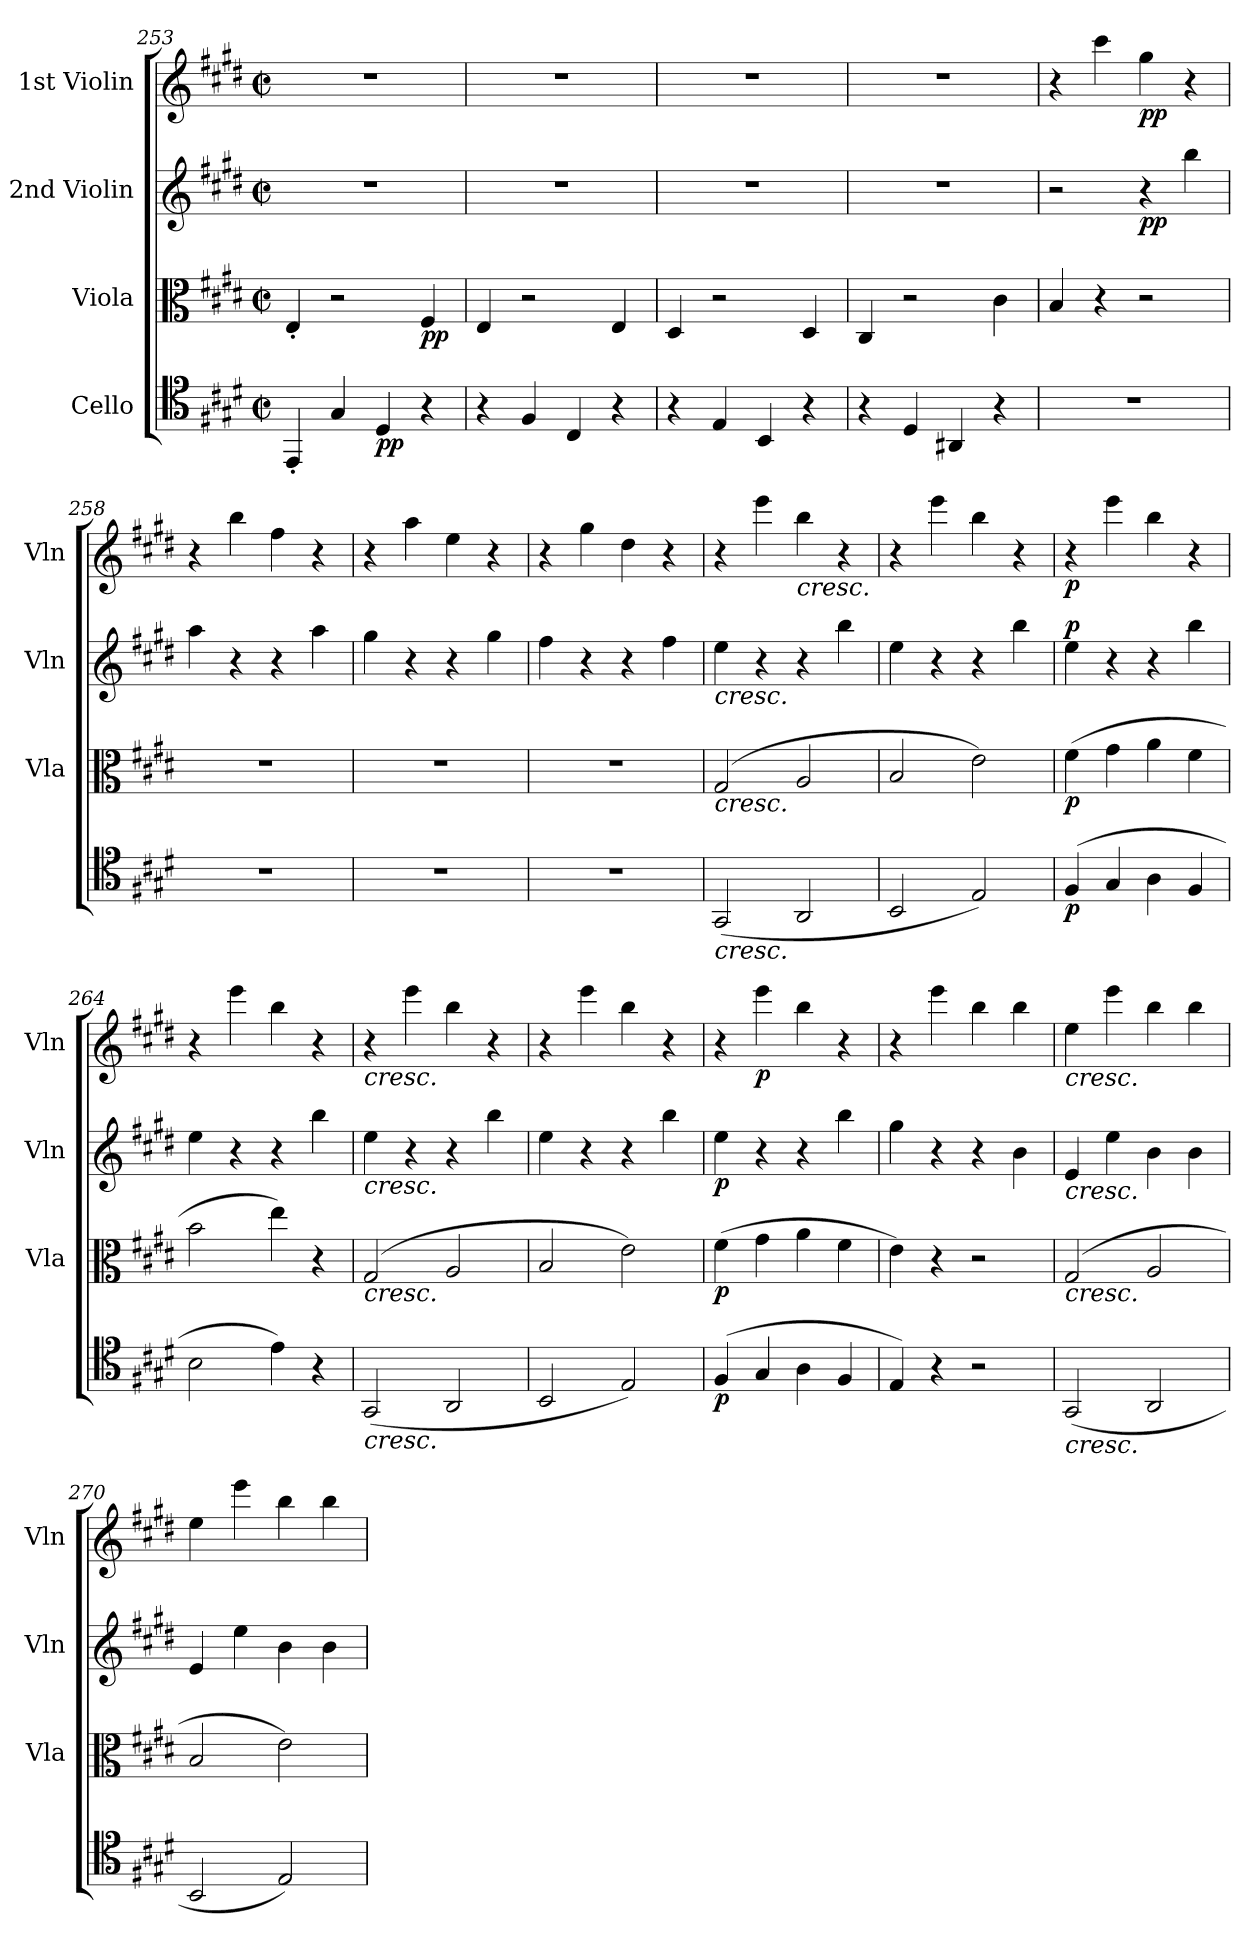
**kern	**dynam	**kern	**dynam	**kern	**dynam	**kern	**dynam
*part4	*part4	*part3	*part3	*part2	*part2	*part1	*part1
*staff4	*staff4	*staff3	*staff3	*staff2	*staff2	*staff1	*staff1
*I"Cello	*	*I"Viola	*	*I"2nd Violin	*	*I"1st Violin	*
*	*	*I'Vla	*	*I'Vln	*	*I'Vln	*
*clefC4	*	*clefC3	*	*clefG2	*	*clefG2	*
*k[f#c#g#d#]	*	*k[f#c#g#d#]	*	*k[f#c#g#d#]	*	*k[f#c#g#d#]	*
*E:	*	*E:	*	*E:	*	*E:	*
*M2/2	*	*M2/2	*	*M2/2	*	*M2/2	*
*met(c|)	*	*met(c|)	*	*met(c|)	*	*met(c|)	*
=253	=253	=253	=253	=253	=253	=253	=253
4EE'	.	4E'	.	1r	.	1r	.
4G#	.	2r	.	.	.	.	.
4D#	pp	.	.	.	.	.	.
4r	.	4F#	pp	.	.	.	.
=254	=254	=254	=254	=254	=254	=254	=254
4r	.	4E	.	1r	.	1r	.
4F#	.	2r	.	.	.	.	.
4C#	.	.	.	.	.	.	.
4r	.	4E	.	.	.	.	.
=255	=255	=255	=255	=255	=255	=255	=255
4r	.	4D#	.	1r	.	1r	.
4E	.	2r	.	.	.	.	.
4BB	.	.	.	.	.	.	.
4r	.	4D#	.	.	.	.	.
=256	=256	=256	=256	=256	=256	=256	=256
4r	.	4C#	.	1r	.	1r	.
4D#	.	2r	.	.	.	.	.
4AA#X	.	.	.	.	.	.	.
4r	.	4c#	.	.	.	.	.
=257	=257	=257	=257	=257	=257	=257	=257
1r	.	4B	.	2r	.	4r	.
.	.	4r	.	.	.	4ccc#	.
.	.	2r	.	4r	pp	4gg#	pp
.	.	.	.	4bb	.	4r	.
=258	=258	=258	=258	=258	=258	=258	=258
1r	.	1r	.	4aa	.	4r	.
.	.	.	.	4r	.	4bb	.
.	.	.	.	4r	.	4ff#	.
.	.	.	.	4aa	.	4r	.
=259	=259	=259	=259	=259	=259	=259	=259
1r	.	1r	.	4gg#	.	4r	.
.	.	.	.	4r	.	4aa	.
.	.	.	.	4r	.	4ee	.
.	.	.	.	4gg#	.	4r	.
=260	=260	=260	=260	=260	=260	=260	=260
1r	.	1r	.	4ff#	.	4r	.
.	.	.	.	4r	.	4gg#	.
.	.	.	.	4r	.	4dd#	.
.	.	.	.	4ff#	.	4r	.
=261	=261	=261	=261	=261	=261	=261	=261
!	!	!	!	!LO:TX:b:i:t=cresc.	!	!	!
!	!	!LO:TX:b:i:t=cresc.	!	!	!	!	!
!LO:TX:b:i:t=cresc.	!	!	!	!	!	!	!
(2GG#	.	(2G#	.	4ee	.	4r	.
.	.	.	.	4r	.	4eee	.
!	!	!	!	!	!	!LO:TX:b:i:t=cresc.	!
2AA	.	2A	.	4r	.	4bb	.
.	.	.	.	4bb	.	4r	.
=262	=262	=262	=262	=262	=262	=262	=262
2BB	.	2B	.	4ee	.	4r	.
.	.	.	.	4r	.	4eee	.
2E)	.	2e)	.	4r	.	4bb	.
.	.	.	.	4bb	.	4r	.
=263	=263	=263	=263	=263	=263	=263	=263
!	!	!	!	!	!LO:DY:a	!	!
(4F#	p	(4f#	p	4ee	p	4r	p
4G#	.	4g#	.	4r	.	4eee	.
4A	.	4a	.	4r	.	4bb	.
4F#	.	4f#	.	4bb	.	4r	.
=264	=264	=264	=264	=264	=264	=264	=264
2B	.	2b	.	4ee	.	4r	.
.	.	.	.	4r	.	4eee	.
4e)	.	4ee)	.	4r	.	4bb	.
4r	.	4r	.	4bb	.	4r	.
=265	=265	=265	=265	=265	=265	=265	=265
!	!	!	!	!	!	!LO:TX:b:i:t=cresc.	!
!	!	!	!	!LO:TX:b:i:t=cresc.	!	!	!
!	!	!LO:TX:b:i:t=cresc.	!	!	!	!	!
!LO:TX:b:i:t=cresc.	!	!	!	!	!	!	!
(2GG#	.	(2G#	.	4ee	.	4r	.
.	.	.	.	4r	.	4eee	.
2AA	.	2A	.	4r	.	4bb	.
.	.	.	.	4bb	.	4r	.
=266	=266	=266	=266	=266	=266	=266	=266
2BB	.	2B	.	4ee	.	4r	.
.	.	.	.	4r	.	4eee	.
2E)	.	2e)	.	4r	.	4bb	.
.	.	.	.	4bb	.	4r	.
=267	=267	=267	=267	=267	=267	=267	=267
(4F#	p	(4f#	p	4ee	p	4r	.
4G#	.	4g#	.	4r	.	4eee	p
4A	.	4a	.	4r	.	4bb	.
4F#	.	4f#	.	4bb	.	4r	.
=268	=268	=268	=268	=268	=268	=268	=268
4E)	.	4e)	.	4gg#	.	4r	.
4r	.	4r	.	4r	.	4eee	.
2r	.	2r	.	4r	.	4bb	.
.	.	.	.	4b	.	4bb	.
=269	=269	=269	=269	=269	=269	=269	=269
!	!	!	!	!	!	!LO:TX:b:i:t=cresc.	!
!	!	!	!	!LO:TX:b:i:t=cresc.	!	!	!
!	!	!LO:TX:b:i:t=cresc.	!	!	!	!	!
!LO:TX:b:i:t=cresc.	!	!	!	!	!	!	!
(2GG#	.	(2G#	.	4e	.	4ee	.
.	.	.	.	4ee	.	4eee	.
2AA	.	2A	.	4b	.	4bb	.
.	.	.	.	4b	.	4bb	.
=270	=270	=270	=270	=270	=270	=270	=270
2BB	.	2B	.	4e	.	4ee	.
.	.	.	.	4ee	.	4eee	.
2E)	.	2e)	.	4b	.	4bb	.
.	.	.	.	4b	.	4bb	.
=	=	=	=	=	=	=	=
*-	*-	*-	*-	*-	*-	*-	*-
